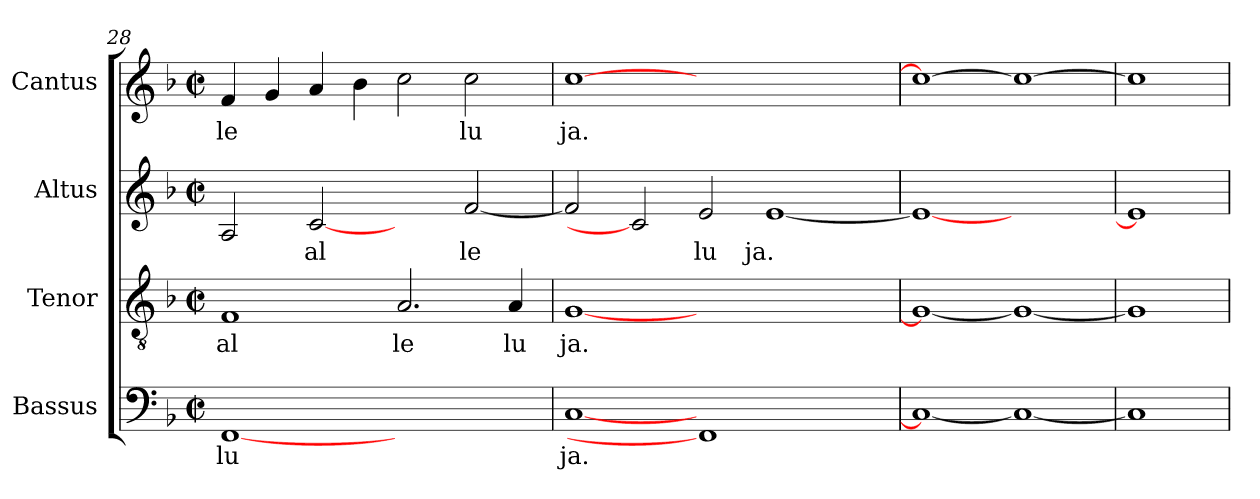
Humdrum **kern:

**kern	**text	**kern	**text	**kern	**text	**kern	**text
*part4	*part4	*part3	*part3	*part2	*part2	*part1	*part1
*staff4	*staff4	*staff3	*staff3	*staff2	*staff2	*staff1	*staff1
*I"Bassus	*	*I"Tenor	*	*I"Altus	*	*I"Cantus	*
*clefF4	*	*clefGv2	*	*clefG2	*	*clefG2	*
*k[b-]	*	*k[b-]	*	*k[b-]	*	*k[b-]	*
*F:	*	*F:	*	*F:	*	*F:	*
*M2/2	*	*M2/2	*	*M2/2	*	*M2/2	*
*met(c|)	*	*met(c|)	*	*met(c|)	*	*met(c|)	*
=28	=28	=28	=28	=28	=28	=28	=28
!	!LO:LY:b:cj	!	!LO:LY:b:cj	!	!LO:LY:b:cj	!	!LO:LY:b:cj
[1FF	lu	1F	al	2A/	.	4f/	le
!	!	!	!	!	!	!	!LO:LY:b:cj
.	.	.	.	.	.	4g/	.
!	!	!	!	!	!LO:LY:b:cj	!	!LO:LY:b:cj
.	.	.	.	[2c	al	4a/	.
!	!	!	!	!	!	!	!LO:LY:b:cj
.	.	.	.	.	.	4b-\	.
!	!	!	!LO:LY:b:cj	!	!	!	!LO:LY:b:cj
1ryy	.	2.A/	le	2ryy	.	2cc\	.
!	!	!	!	!	!LO:LY:b:cj	!	!LO:LY:b:cj
.	.	.	.	[<2f/	le	2cc\	lu
!	!	!	!LO:LY:b:cj	!	!	!	!
.	.	4A/	lu	.	.	.	.
=29	=29	=29	=29	=29	=29	=29	=29
!	!LO:LY:b:cj	!	!LO:LY:b:cj	!	!LO:LY:b:cj	!	!LO:LY:b:cj
[<1C	ja.	[<1G	ja.	2f/]	.	[>1cc	ja.
.	.	.	.	2c]	.	.	.
!	!	!	!	!	!LO:LY:b:cj	!	!
1FF]	.	1.ryy	.	2e/	lu	1.ryy	.
!	!	!	!	!	!LO:LY:b:cj	!	!
.	.	.	.	[<1e	ja.	.	.
2ryy	.	.	.	.	.	.	.
=30	=30	=30	=30	=30	=30	=30	=30
!	!LO:LY:b:cj	!	!LO:LY:b:cj	!	!LO:LY:b:cj	!	!LO:LY:b:cj
1C_	.	1G_	.	1e_	.	1cc_	.
1C_	.	1G_	.	1ryy	.	1cc_	.
=31!	=31!	=31!	=31!	=31!	=31!	=31!	=31!
1C]	.	1G]	.	1e]	.	1cc]	.
=	=	=	=	=	=	=	=
*-	*-	*-	*-	*-	*-	*-	*-
